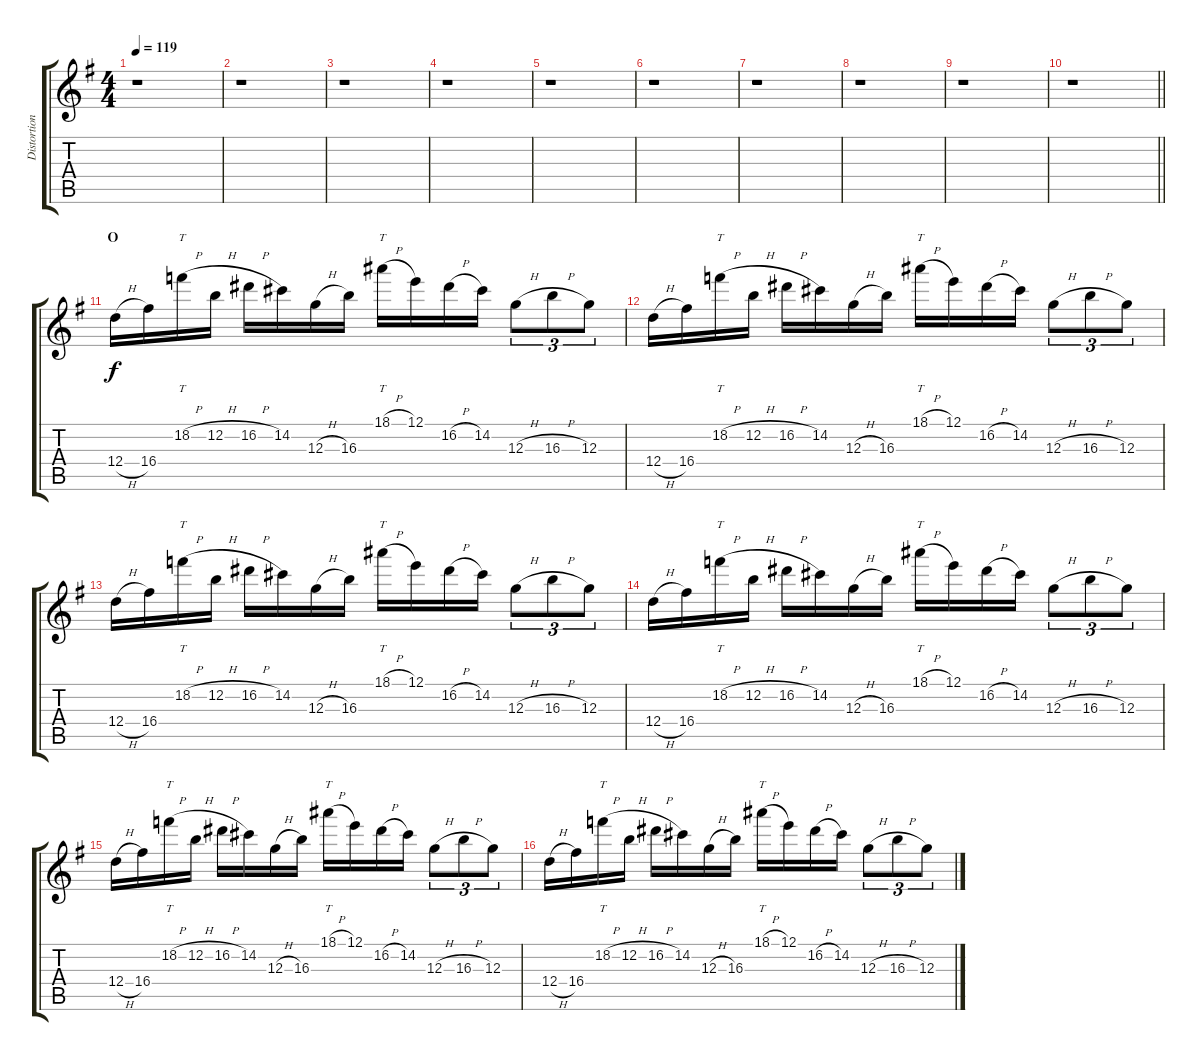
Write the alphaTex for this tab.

\track ("Distortion 5" "Distortion") {instrument distortionguitar}
\staff {score tabs}
\tuning (E4 B3 G3 D3 A2 E2) {hide}
\ts (4 4)
\tempo 119
\clef g2
\ks g
r.1{dy f} |
r.1 |
r.1 |
r.1 |
r.1 |
r.1 |
r.1 |
r.1 |
r.1 |
\barLineRight lightlight
r.1 |
\section ("" "O")
12.4{h}.16 16.4.16 18.2{h}.16{tt} 12.2{h}.16 16.2{h}.16 14.2.16 12.3{h}.16 16.3.16 18.1{h}.16{tt} 12.1.16 16.2{h}.16 14.2.16 12.3{h}.8{tu (3 2)} 16.3{h}.8{tu (3 2)} 12.3.8{tu (3 2)} |
12.4{h}.16 16.4.16 18.2{h}.16{tt} 12.2{h}.16 16.2{h}.16 14.2.16 12.3{h}.16 16.3.16 18.1{h}.16{tt} 12.1.16 16.2{h}.16 14.2.16 12.3{h}.8{tu (3 2)} 16.3{h}.8{tu (3 2)} 12.3.8{tu (3 2)} |
12.4{h}.16 16.4.16 18.2{h}.16{tt} 12.2{h}.16 16.2{h}.16 14.2.16 12.3{h}.16 16.3.16 18.1{h}.16{tt} 12.1.16 16.2{h}.16 14.2.16 12.3{h}.8{tu (3 2)} 16.3{h}.8{tu (3 2)} 12.3.8{tu (3 2)} |
12.4{h}.16 16.4.16 18.2{h}.16{tt} 12.2{h}.16 16.2{h}.16 14.2.16 12.3{h}.16 16.3.16 18.1{h}.16{tt} 12.1.16 16.2{h}.16 14.2.16 12.3{h}.8{tu (3 2)} 16.3{h}.8{tu (3 2)} 12.3.8{tu (3 2)} |
12.4{h}.16 16.4.16 18.2{h}.16{tt} 12.2{h}.16 16.2{h}.16 14.2.16 12.3{h}.16 16.3.16 18.1{h}.16{tt} 12.1.16 16.2{h}.16 14.2.16 12.3{h}.8{tu (3 2)} 16.3{h}.8{tu (3 2)} 12.3.8{tu (3 2)} |
12.4{h}.16 16.4.16 18.2{h}.16{tt} 12.2{h}.16 16.2{h}.16 14.2.16 12.3{h}.16 16.3.16 18.1{h}.16{tt} 12.1.16 16.2{h}.16 14.2.16 12.3{h}.8{tu (3 2)} 16.3{h}.8{tu (3 2)} 12.3.8{tu (3 2)}
